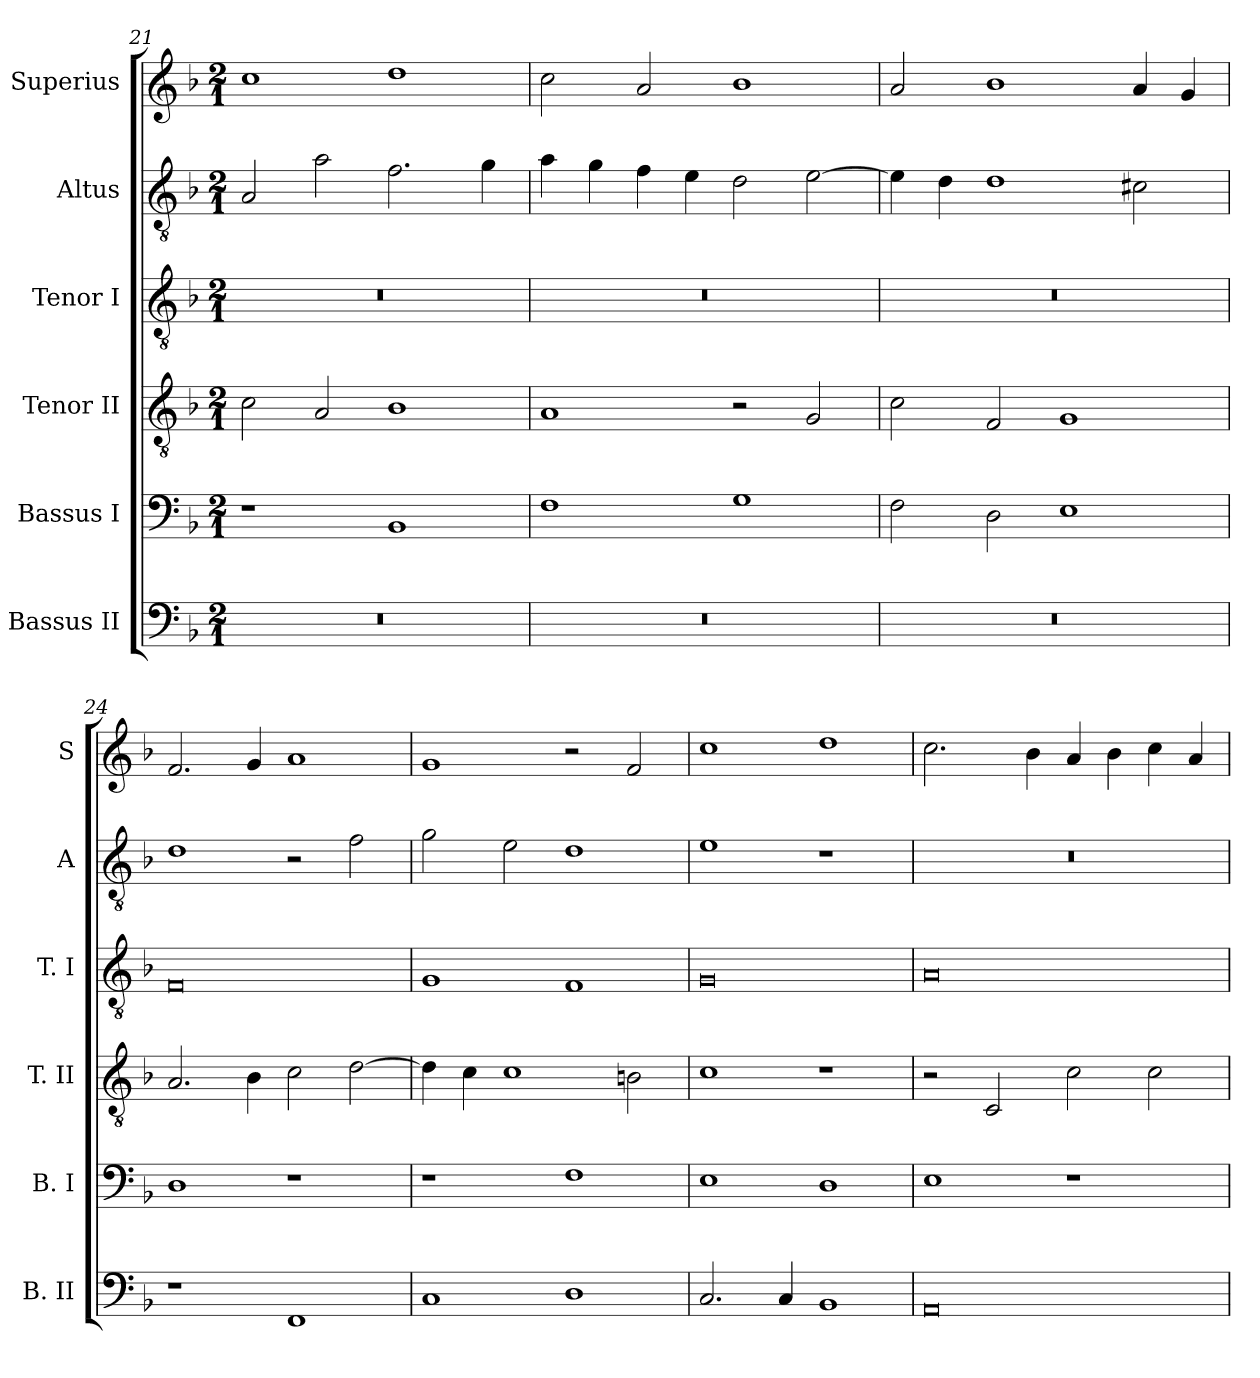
**kern	**kern	**kern	**kern	**kern	**kern
*part6	*part5	*part4	*part3	*part2	*part1
*staff6	*staff5	*staff4	*staff3	*staff2	*staff1
*I"Bassus II	*I"Bassus I	*I"Tenor II	*I"Tenor I	*I"Altus	*I"Superius
*I'B. II	*I'B. I	*I'T. II	*I'T. I	*I'A	*I'S
*clefF4	*clefF4	*clefGv2	*clefGv2	*clefGv2	*clefG2
*k[b-]	*k[b-]	*k[b-]	*k[b-]	*k[b-]	*k[b-]
*F:	*F:	*F:	*F:	*F:	*F:
*M2/1	*M2/1	*M2/1	*M2/1	*M2/1	*M2/1
=21	=21	=21	=21	=21	=21
0r	1r	2c	0r	2A	1cc
.	.	2A	.	2a	.
.	1BB-	1B-	.	2.f	1dd
.	.	.	.	4g	.
=22	=22	=22	=22	=22	=22
0r	1F	1A	0r	4a	2cc
.	.	.	.	4g	.
.	.	.	.	4f	2a
.	.	.	.	4e	.
.	1G	2r	.	2d	1b-
.	.	2G	.	[2e	.
=23	=23	=23	=23	=23	=23
0r	2F	2c	0r	4e]	2a
.	.	.	.	4d	.
.	2D	2F	.	1d	1b-
.	1E	1G	.	.	.
.	.	.	.	2c#X	4a
.	.	.	.	.	4g
=24	=24	=24	=24	=24	=24
1r	1D	2.A	0F	1d	2.f
.	.	4B-	.	.	4g
1FF	1r	2c	.	2r	1a
.	.	[2d	.	2f	.
=25	=25	=25	=25	=25	=25
1C	1r	4d]	1G	2g	1g
.	.	4c	.	.	.
.	.	1c	.	2e	.
1D	1F	.	1F	1d	2r
.	.	2Bn	.	.	2f
=26	=26	=26	=26	=26	=26
2.C	1E	1c	0G	1e	1cc
4C	.	.	.	.	.
1BB-	1D	1r	.	1r	1dd
=27	=27	=27	=27	=27	=27
0AA	1E	2r	0A	0r	2.cc
.	.	2C	.	.	.
.	.	.	.	.	4b-
.	1r	2c	.	.	4a
.	.	.	.	.	4b-
.	.	2c	.	.	4cc
.	.	.	.	.	4a
=	=	=	=	=	=
*-	*-	*-	*-	*-	*-
